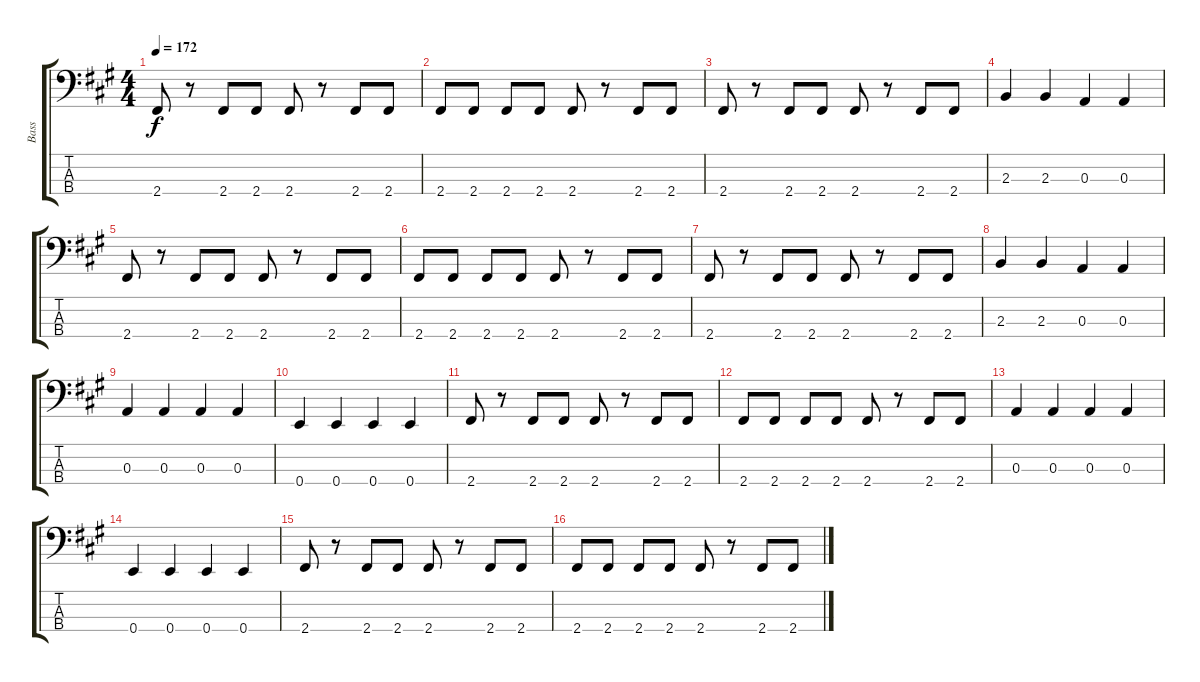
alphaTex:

\track ("Bass" "Bass") {instrument electricbasspick}
\staff {score tabs}
\tuning (G2 D2 A1 E1) {hide}
\ts (4 4)
\tempo 172
\clef f4
\ks a
2.4.8{dy f} r.8 2.4.8 2.4.8 2.4.8 r.8 2.4.8 2.4.8 |
2.4.8 2.4.8 2.4.8 2.4.8 2.4.8 r.8 2.4.8 2.4.8 |
2.4.8 r.8 2.4.8 2.4.8 2.4.8 r.8 2.4.8 2.4.8 |
2.3.4 2.3.4 0.3.4 0.3.4 |
2.4.8 r.8 2.4.8 2.4.8 2.4.8 r.8 2.4.8 2.4.8 |
2.4.8 2.4.8 2.4.8 2.4.8 2.4.8 r.8 2.4.8 2.4.8 |
2.4.8 r.8 2.4.8 2.4.8 2.4.8 r.8 2.4.8 2.4.8 |
2.3.4 2.3.4 0.3.4 0.3.4 |
0.3.4 0.3.4 0.3.4 0.3.4 |
0.4.4 0.4.4 0.4.4 0.4.4 |
2.4.8 r.8 2.4.8 2.4.8 2.4.8 r.8 2.4.8 2.4.8 |
2.4.8 2.4.8 2.4.8 2.4.8 2.4.8 r.8 2.4.8 2.4.8 |
0.3.4 0.3.4 0.3.4 0.3.4 |
0.4.4 0.4.4 0.4.4 0.4.4 |
2.4.8 r.8 2.4.8 2.4.8 2.4.8 r.8 2.4.8 2.4.8 |
2.4.8 2.4.8 2.4.8 2.4.8 2.4.8 r.8 2.4.8 2.4.8
